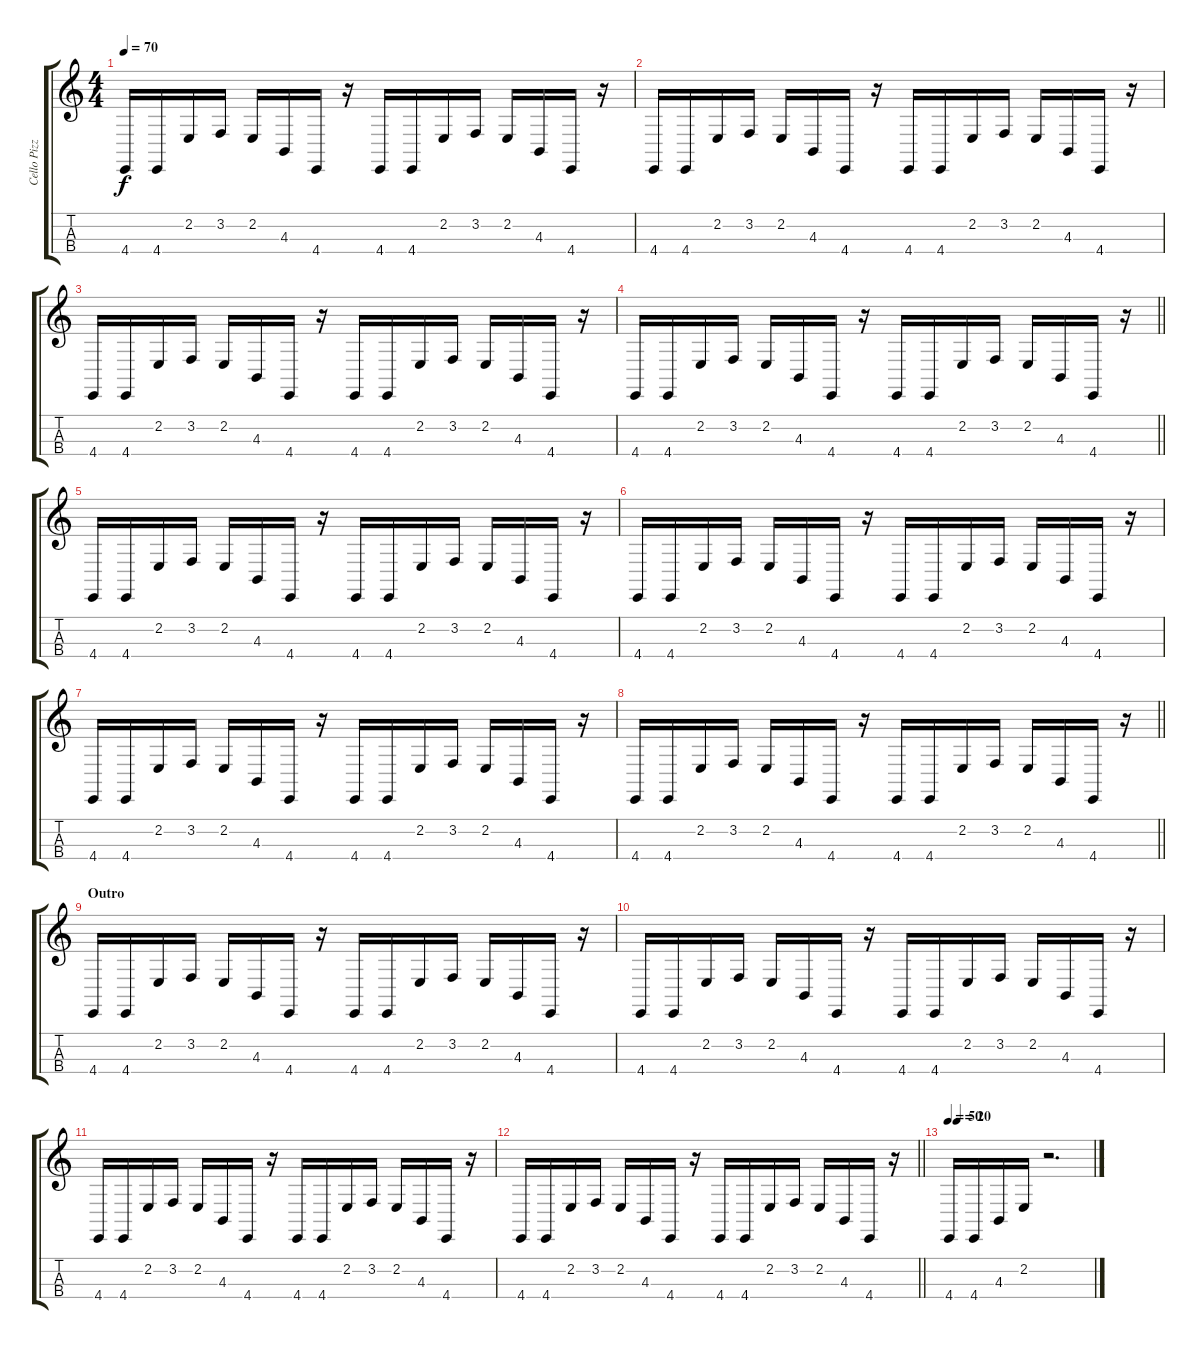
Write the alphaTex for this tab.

\track ("Cello Pizz" "Cello Pizz") {instrument pizzicatostrings}
\staff {score tabs}
\tuning (A3 D3 G2 C2) {hide}
\ts (4 4)
\tempo 70
\clef g2
\ks c
4.4.16{dy f} 4.4.16 2.2.16 3.2.16 2.2.16 4.3.16 4.4.16 r.16 4.4.16 4.4.16 2.2.16 3.2.16 2.2.16 4.3.16 4.4.16 r.16 |
4.4.16 4.4.16 2.2.16 3.2.16 2.2.16 4.3.16 4.4.16 r.16 4.4.16 4.4.16 2.2.16 3.2.16 2.2.16 4.3.16 4.4.16 r.16 |
4.4.16 4.4.16 2.2.16 3.2.16 2.2.16 4.3.16 4.4.16 r.16 4.4.16 4.4.16 2.2.16 3.2.16 2.2.16 4.3.16 4.4.16 r.16 |
\barLineRight lightlight
4.4.16 4.4.16 2.2.16 3.2.16 2.2.16 4.3.16 4.4.16 r.16 4.4.16 4.4.16 2.2.16 3.2.16 2.2.16 4.3.16 4.4.16 r.16 |
4.4.16 4.4.16 2.2.16 3.2.16 2.2.16 4.3.16 4.4.16 r.16 4.4.16 4.4.16 2.2.16 3.2.16 2.2.16 4.3.16 4.4.16 r.16 |
4.4.16 4.4.16 2.2.16 3.2.16 2.2.16 4.3.16 4.4.16 r.16 4.4.16 4.4.16 2.2.16 3.2.16 2.2.16 4.3.16 4.4.16 r.16 |
4.4.16 4.4.16 2.2.16 3.2.16 2.2.16 4.3.16 4.4.16 r.16 4.4.16 4.4.16 2.2.16 3.2.16 2.2.16 4.3.16 4.4.16 r.16 |
\barLineRight lightlight
4.4.16 4.4.16 2.2.16 3.2.16 2.2.16 4.3.16 4.4.16 r.16 4.4.16 4.4.16 2.2.16 3.2.16 2.2.16 4.3.16 4.4.16 r.16 |
\section ("" "Outro")
4.4.16 4.4.16 2.2.16 3.2.16 2.2.16 4.3.16 4.4.16 r.16 4.4.16 4.4.16 2.2.16 3.2.16 2.2.16 4.3.16 4.4.16 r.16 |
4.4.16 4.4.16 2.2.16 3.2.16 2.2.16 4.3.16 4.4.16 r.16 4.4.16 4.4.16 2.2.16 3.2.16 2.2.16 4.3.16 4.4.16 r.16 |
4.4.16 4.4.16 2.2.16 3.2.16 2.2.16 4.3.16 4.4.16 r.16 4.4.16 4.4.16 2.2.16 3.2.16 2.2.16 4.3.16 4.4.16 r.16 |
\barLineRight lightlight
4.4.16 4.4.16 2.2.16 3.2.16 2.2.16 4.3.16 4.4.16 r.16 4.4.16 4.4.16 2.2.16 3.2.16 2.2.16 4.3.16 4.4.16 r.16 |
\tempo 50
\tempo (20 0.0625)
4.4.16 4.4.16 4.3.16 2.2.16 r.2{d}
